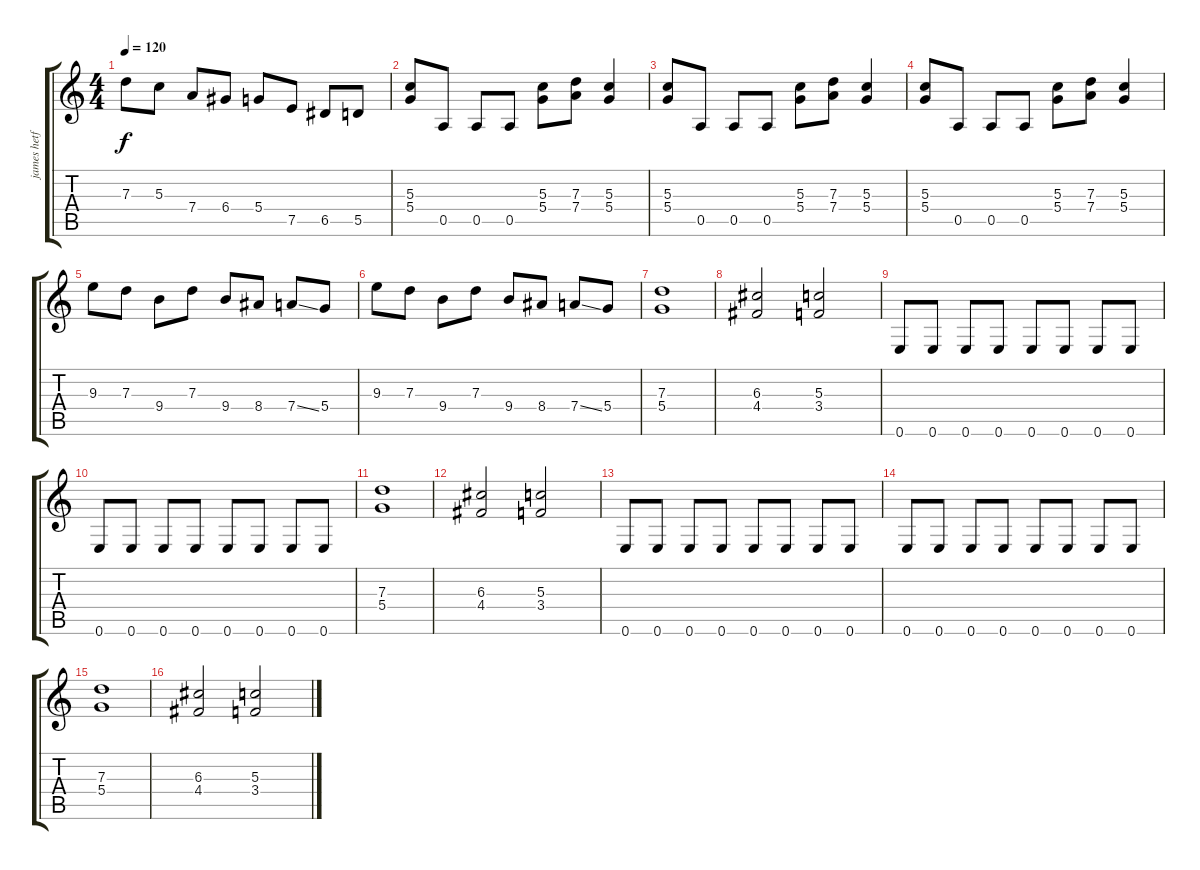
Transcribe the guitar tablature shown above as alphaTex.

\track ("james hetfield" "james hetf") {instrument overdrivenguitar}
\staff {score tabs}
\tuning (E4 B3 G3 D3 A2 E2) {hide}
\ts (4 4)
\tempo 120
\clef g2
\ks c
7.3.8{dy f} 5.3.8 7.4.8 6.4.8 5.4.8 7.5.8 6.5.8 5.5.8 |
(5.3 5.4).8 0.5.8 0.5.8 0.5.8 (5.3 5.4).8 (7.3 7.4).8 (5.3 5.4).4 |
(5.3 5.4).8 0.5.8 0.5.8 0.5.8 (5.3 5.4).8 (7.3 7.4).8 (5.3 5.4).4 |
(5.3 5.4).8 0.5.8 0.5.8 0.5.8 (5.3 5.4).8 (7.3 7.4).8 (5.3 5.4).4 |
9.3.8 7.3.8 9.4.8 7.3.8 9.4.8 8.4.8 7.4{ss}.8 5.4.8 |
9.3.8 7.3.8 9.4.8 7.3.8 9.4.8 8.4.8 7.4{ss}.8 5.4.8 |
(7.3 5.4).1 |
(6.3 4.4).2 (5.3 3.4).2 |
0.6.8 0.6.8 0.6.8 0.6.8 0.6.8 0.6.8 0.6.8 0.6.8 |
0.6.8 0.6.8 0.6.8 0.6.8 0.6.8 0.6.8 0.6.8 0.6.8 |
(7.3 5.4).1 |
(6.3 4.4).2 (5.3 3.4).2 |
0.6.8 0.6.8 0.6.8 0.6.8 0.6.8 0.6.8 0.6.8 0.6.8 |
0.6.8 0.6.8 0.6.8 0.6.8 0.6.8 0.6.8 0.6.8 0.6.8 |
(7.3 5.4).1 |
(6.3 4.4).2 (5.3 3.4).2
